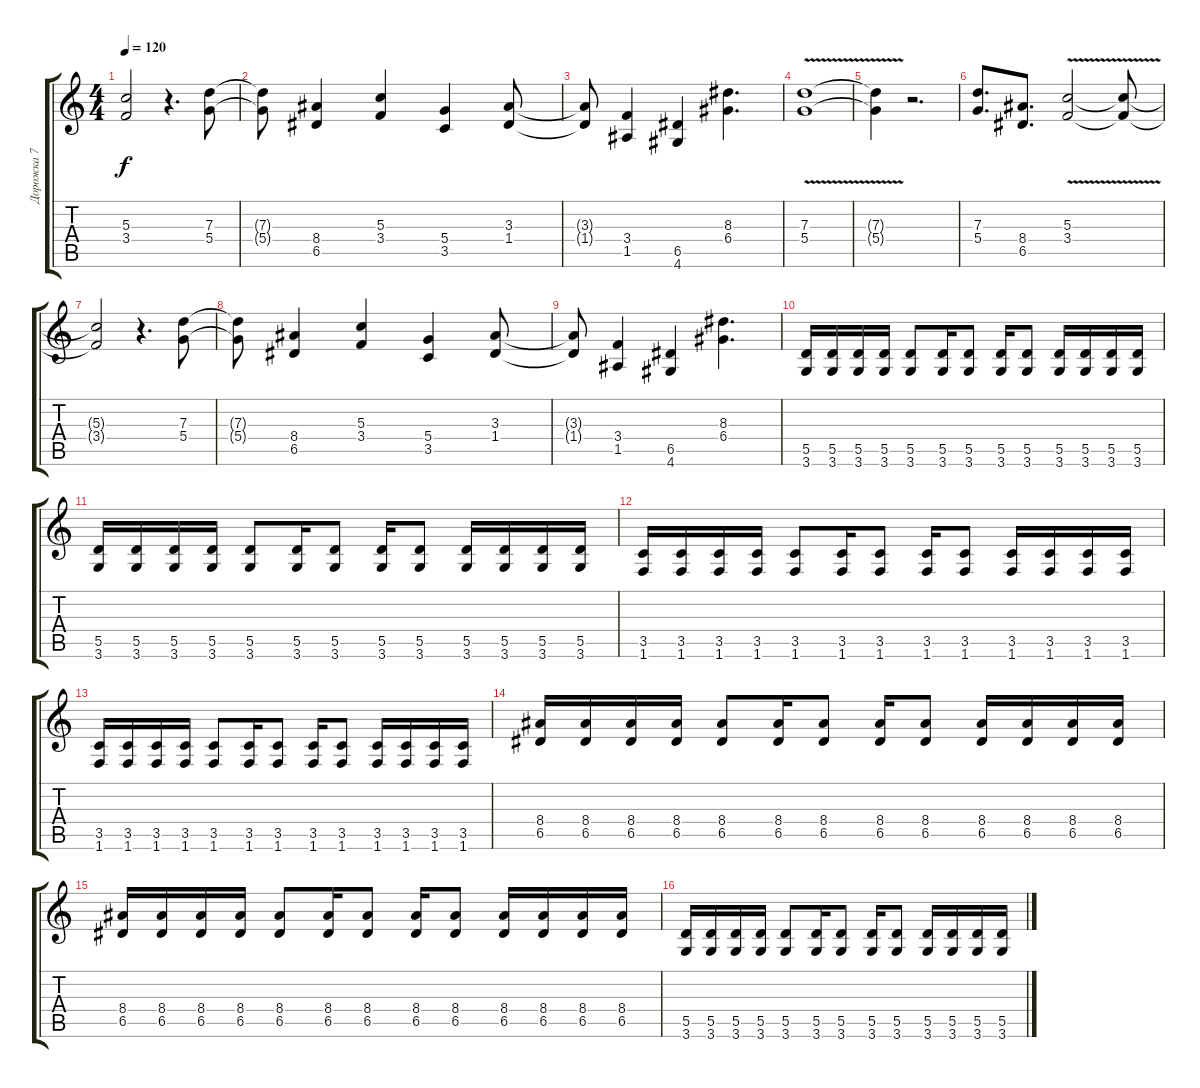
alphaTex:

\track ("Дорожка 7" "Дорожка 7") {instrument distortionguitar}
\staff {score tabs}
\tuning (E4 B3 G3 D3 A2 E2) {hide}
\ts (4 4)
\tempo 120
\clef g2
\ks c
(5.3{t} 3.4{t}).2{dy f} r.4{d} (7.3 5.4).8 |
(7.3{t} 5.4{t}).8 (8.4 6.5).4 (5.3 3.4).4 (5.4 3.5).4 (3.3 1.4).8 |
(3.3{t} 1.4{t}).8 (3.4 1.5).4 (6.5 4.6).4 (8.3 6.4).4{d} |
(7.3{v} 5.4).1 |
(7.3{t} 5.4{t}).4 r.2{d} |
(7.3 5.4).8{d} (8.4 6.5).8{d} (5.3 3.4{v}).2 (5.3{t} 3.4{t}).8 |
(5.3{t} 3.4{t}).2 r.4{d} (7.3 5.4).8 |
(7.3{t} 5.4{t}).8 (8.4 6.5).4 (5.3 3.4).4 (5.4 3.5).4 (3.3 1.4).8 |
(3.3{t} 1.4{t}).8 (3.4 1.5).4 (6.5 4.6).4 (8.3 6.4).4{d} |
(5.5 3.6).16 (5.5 3.6).16 (5.5 3.6).16 (5.5 3.6).16 (5.5 3.6).8 (5.5 3.6).16 (5.5 3.6).8 (5.5 3.6).16 (5.5 3.6).8 (5.5 3.6).16 (5.5 3.6).16 (5.5 3.6).16 (5.5 3.6).16 |
(5.5 3.6).16 (5.5 3.6).16 (5.5 3.6).16 (5.5 3.6).16 (5.5 3.6).8 (5.5 3.6).16 (5.5 3.6).8 (5.5 3.6).16 (5.5 3.6).8 (5.5 3.6).16 (5.5 3.6).16 (5.5 3.6).16 (5.5 3.6).16 |
(3.5 1.6).16 (3.5 1.6).16 (3.5 1.6).16 (3.5 1.6).16 (3.5 1.6).8 (3.5 1.6).16 (3.5 1.6).8 (3.5 1.6).16 (3.5 1.6).8 (3.5 1.6).16 (3.5 1.6).16 (3.5 1.6).16 (3.5 1.6).16 |
(3.5 1.6).16 (3.5 1.6).16 (3.5 1.6).16 (3.5 1.6).16 (3.5 1.6).8 (3.5 1.6).16 (3.5 1.6).8 (3.5 1.6).16 (3.5 1.6).8 (3.5 1.6).16 (3.5 1.6).16 (3.5 1.6).16 (3.5 1.6).16 |
(8.4 6.5).16 (8.4 6.5).16 (8.4 6.5).16 (8.4 6.5).16 (8.4 6.5).8 (8.4 6.5).16 (8.4 6.5).8 (8.4 6.5).16 (8.4 6.5).8 (8.4 6.5).16 (8.4 6.5).16 (8.4 6.5).16 (8.4 6.5).16 |
(8.4 6.5).16 (8.4 6.5).16 (8.4 6.5).16 (8.4 6.5).16 (8.4 6.5).8 (8.4 6.5).16 (8.4 6.5).8 (8.4 6.5).16 (8.4 6.5).8 (8.4 6.5).16 (8.4 6.5).16 (8.4 6.5).16 (8.4 6.5).16 |
(5.5 3.6).16 (5.5 3.6).16 (5.5 3.6).16 (5.5 3.6).16 (5.5 3.6).8 (5.5 3.6).16 (5.5 3.6).8 (5.5 3.6).16 (5.5 3.6).8 (5.5 3.6).16 (5.5 3.6).16 (5.5 3.6).16 (5.5 3.6).16
